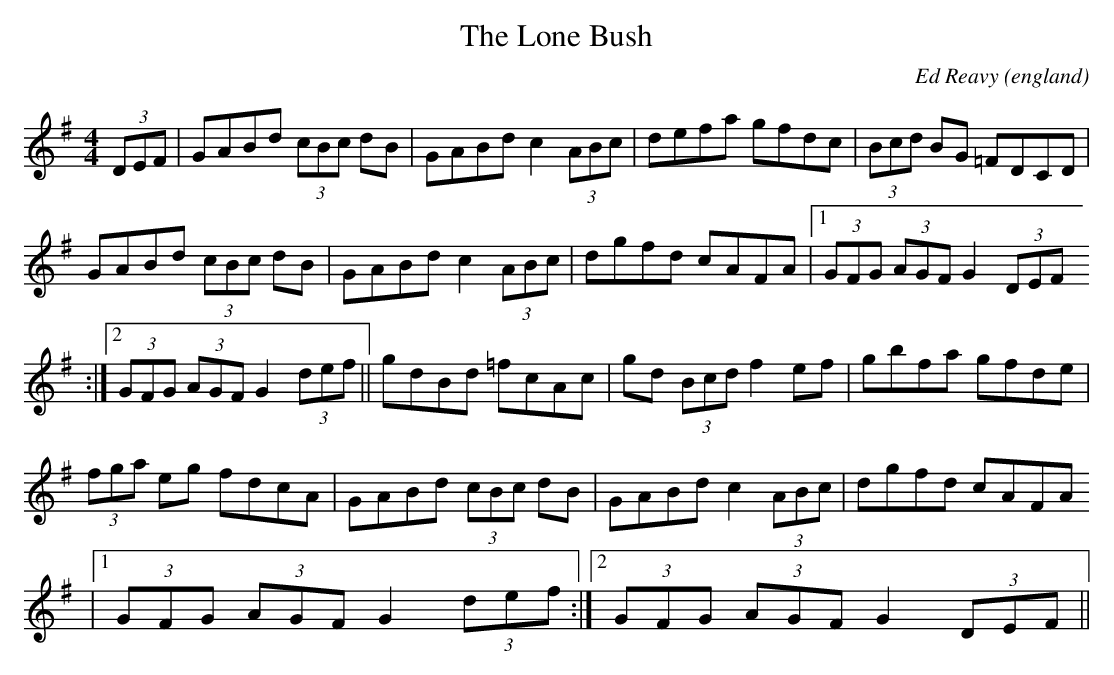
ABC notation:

X:1
T:The Lone Bush
O:england
C:Ed Reavy
M:4/4
K:G
(3DEF | GABd (3cBc dB | GABd c2 (3ABc| defa gfdc | (3Bcd BG =FDCD |
GABd (3cBc dB | GABd c2 (3ABc | dgfd cAFA |1 (3GFG  (3AGF G2 (3DEF
:|2 (3GFG  (3AGF G2 (3def || gdBd =fcAc | gd (3Bcd f2ef | gbfa gfde |
(3fga eg fdcA | GABd (3cBc dB | GABd c2 (3ABc | dgfd cAFA
|1 (3GFG  (3AGF G2 (3def :|2 (3GFG  (3AGF G2 (3DEF ||
